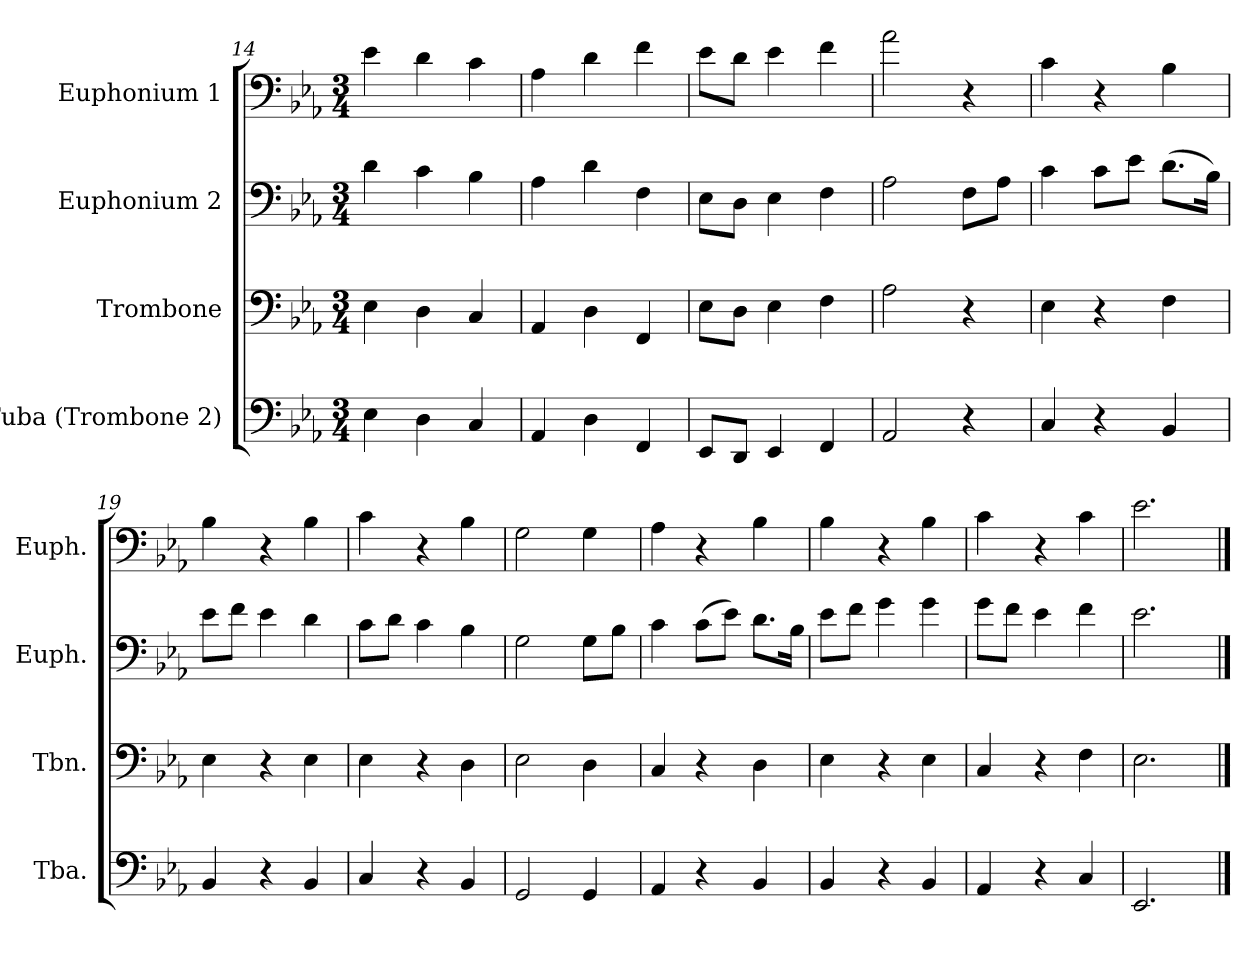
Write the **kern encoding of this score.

**kern	**kern	**kern	**kern
*part4	*part3	*part2	*part1
*staff4	*staff3	*staff2	*staff1
*I"Tuba (Trombone 2)	*I"Trombone	*I"Euphonium 2	*I"Euphonium 1
*I'Tba.	*I'Tbn.	*I'Euph.	*I'Euph.
*clefF4	*clefF4	*clefF4	*clefF4
*k[b-e-a-]	*k[b-e-a-]	*k[b-e-a-]	*k[b-e-a-]
*M3/4	*M3/4	*M3/4	*M3/4
=14	=14	=14	=14
4E-\	4E-\	4d\	4e-\
4D\	4D\	4c\	4d\
4C/	4C/	4B-\	4c\
=15	=15	=15	=15
4AA-/	4AA-/	4A-\	4A-\
4D\	4D\	4d\	4d\
4FF/	4FF/	4F\	4f\
!!LO:PB:g=z
=16	=16	=16	=16
8EE-/L	8E-\L	8E-\L	8e-\L
8DD/J	8D\J	8D\J	8d\J
4EE-/	4E-\	4E-\	4e-\
4FF/	4F\	4F\	4f\
=17	=17	=17	=17
2AA-/	2A-\	2A-\	2a-\
4r	4r	8F\L	4r
.	.	8A-\J	.
=18	=18	=18	=18
4C/	4E-\	4c\	4c\
4r	4r	8c\L	4r
.	.	8e-\J	.
4BB-/	4F\	(8.d\L	4B-\
.	.	16B-\Jk)	.
=19	=19	=19	=19
4BB-/	4E-\	8e-\L	4B-\
.	.	8f\J	.
4r	4r	4e-\	4r
4BB-/	4E-\	4d\	4B-\
=20	=20	=20	=20
4C/	4E-\	8c\L	4c\
.	.	8d\J	.
4r	4r	4c\	4r
4BB-/	4D\	4B-\	4B-\
=21	=21	=21	=21
2GG/	2E-\	2G\	2G\
4GG/	4D\	8G\L	4G\
.	.	8B-\J	.
=22	=22	=22	=22
4AA-/	4C/	4c\	4A-\
4r	4r	(8c\L	4r
.	.	8e-\J)	.
4BB-/	4D\	8.d\L	4B-\
.	.	16B-\Jk	.
!!LO:LB:g=z
=23	=23	=23	=23
4BB-/	4E-\	8e-\L	4B-\
.	.	8f\J	.
4r	4r	4g\	4r
4BB-/	4E-\	4g\	4B-\
=24	=24	=24	=24
4AA-/	4C/	8g\L	4c\
.	.	8f\J	.
4r	4r	4e-\	4r
4C/	4F\	4f\	4c\
=25	=25	=25	=25
2.EE-/	2.E-\	2.e-\	2.e-\
==	==	==	==
*-	*-	*-	*-
